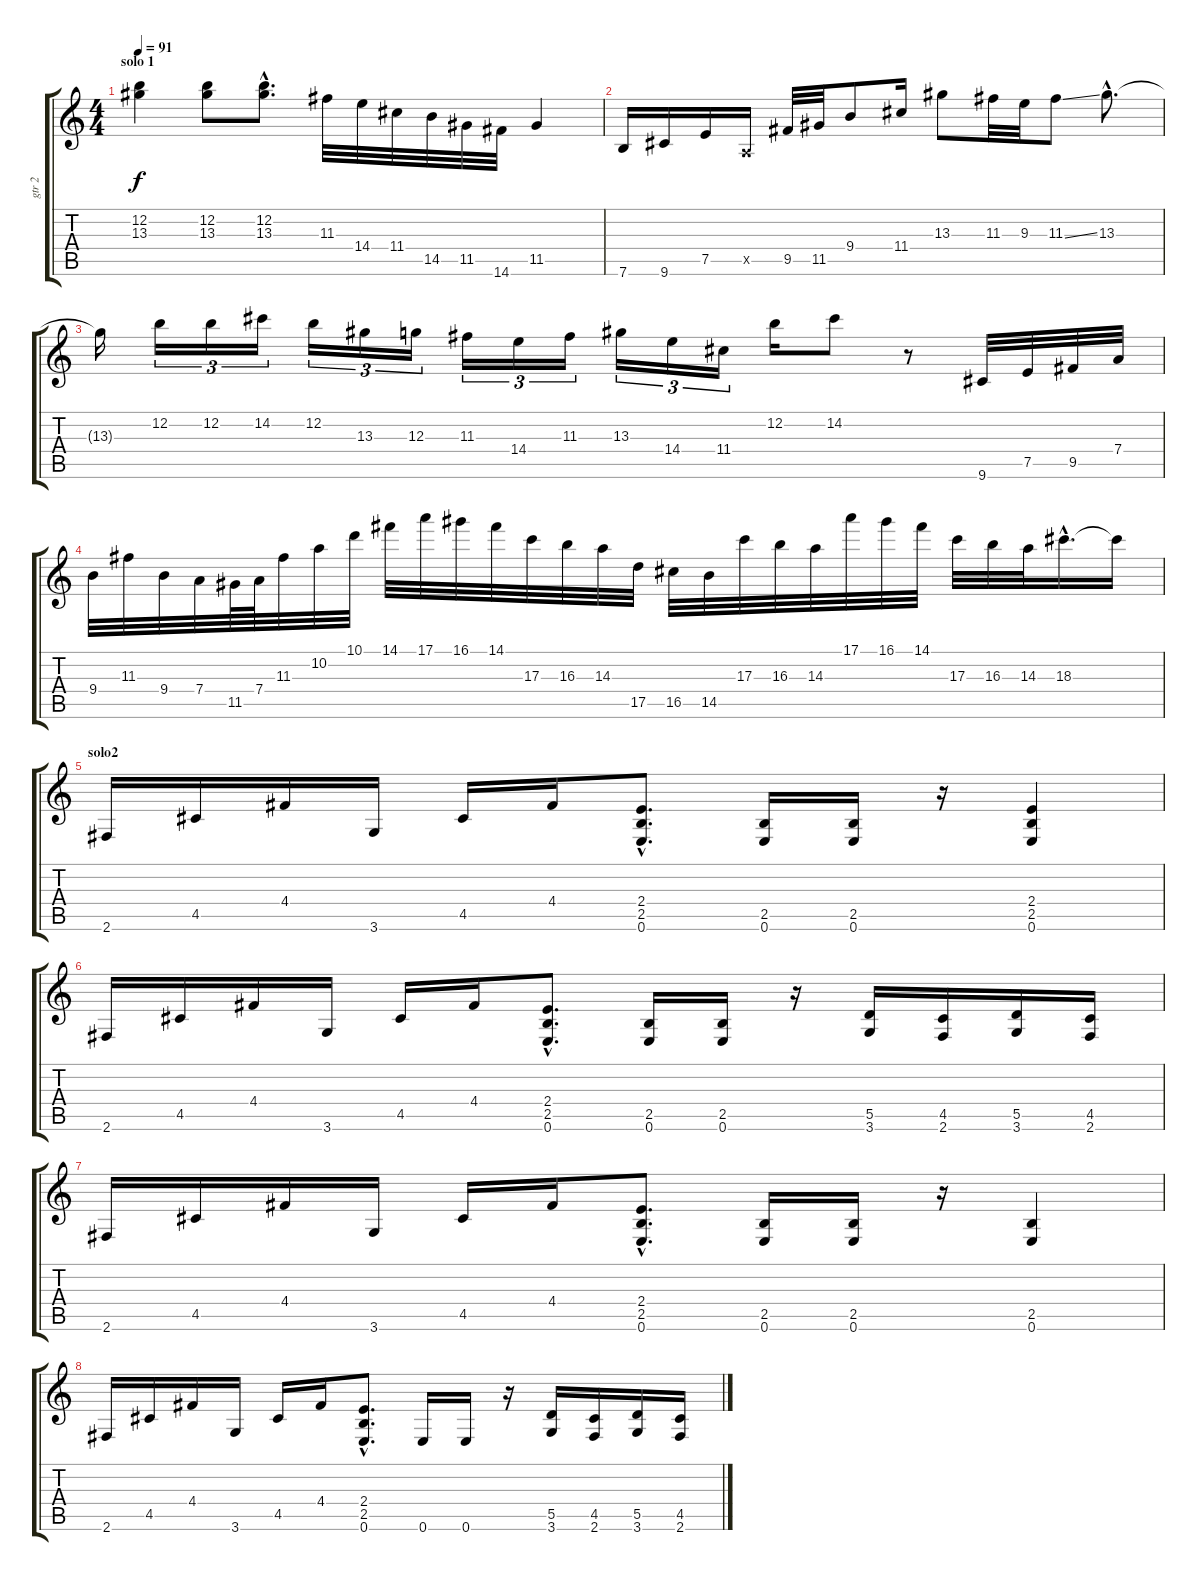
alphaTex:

\track ("gtr 2" "gtr 2") {instrument distortionguitar}
\staff {score tabs}
\tuning (E4 B3 G3 D3 A2 E2) {hide}
\ts (4 4)
\section ("" "solo 1")
\tempo 91
\clef g2
\ks c
(12.2 13.3).4{dy f instrument distortionguitar} (12.2 13.3).8 (12.2{hac} 13.3{hac}).8{d} 11.3.32 14.4.32 11.4.32 14.5.32 11.5.32 14.6.32 11.5.4 |
7.6.16 9.6.16 7.5.16 0.5{x}.16 9.5.32 11.5.32 9.4.8 11.4.16 13.3.8 11.3.32 9.3.32 11.3{ss}.8 13.3{hac}.8{d} |
13.3{t}.16 12.2.16{tu (3 2)} 12.2.16{tu (3 2)} 14.2.16{tu (3 2)} 12.2.16{tu (3 2)} 13.3.16{tu (3 2)} 12.3.16{tu (3 2)} 11.3.16{tu (3 2)} 14.4.16{tu (3 2)} 11.3.16{tu (3 2)} 13.3.16{tu (3 2)} 14.4.16{tu (3 2)} 11.4.16{tu (3 2)} 12.2.16 14.2.8 r.8 9.6.32 7.5.32 9.5.32 7.4.32 |
9.4.32 11.3.32 9.4.32 7.4.32 11.5.64 7.4.64 11.3.32 10.2.32 10.1.32 14.1.32 17.1.32 16.1.32 14.1.32 17.3.32 16.3.32 14.3.32 17.5.32 16.5.32 14.5.32 17.3.32 16.3.32 14.3.32 17.1.32 16.1.32 14.1.32 17.3.32 16.3.32 14.3.32 18.3{hac}.16{d} 18.3{t}.16 |
\section ("" "solo2")
2.6.16 4.5.16 4.4.16 3.6.16 4.5.16 4.4.16 (2.4{hac} 2.5{hac} 0.6{hac}).8{d} (2.5 0.6).16 (2.5 0.6).16 r.16 (2.4 2.5 0.6).4 |
2.6.16 4.5.16 4.4.16 3.6.16 4.5.16 4.4.16 (2.4{hac} 2.5{hac} 0.6{hac}).8{d} (2.5 0.6).16 (2.5 0.6).16 r.16 (5.5 3.6).16 (4.5 2.6).16 (5.5 3.6).16 (4.5 2.6).16 |
2.6.16 4.5.16 4.4.16 3.6.16 4.5.16 4.4.16 (2.4{hac} 2.5{hac} 0.6{hac}).8{d} (2.5 0.6).16 (2.5 0.6).16 r.16 (2.5 0.6).4 |
2.6.16 4.5.16 4.4.16 3.6.16 4.5.16 4.4.16 (2.4{hac} 2.5{hac} 0.6{hac}).8{d} 0.6.16 0.6.16 r.16 (5.5 3.6).16 (4.5 2.6).16 (5.5 3.6).16 (4.5 2.6).16
